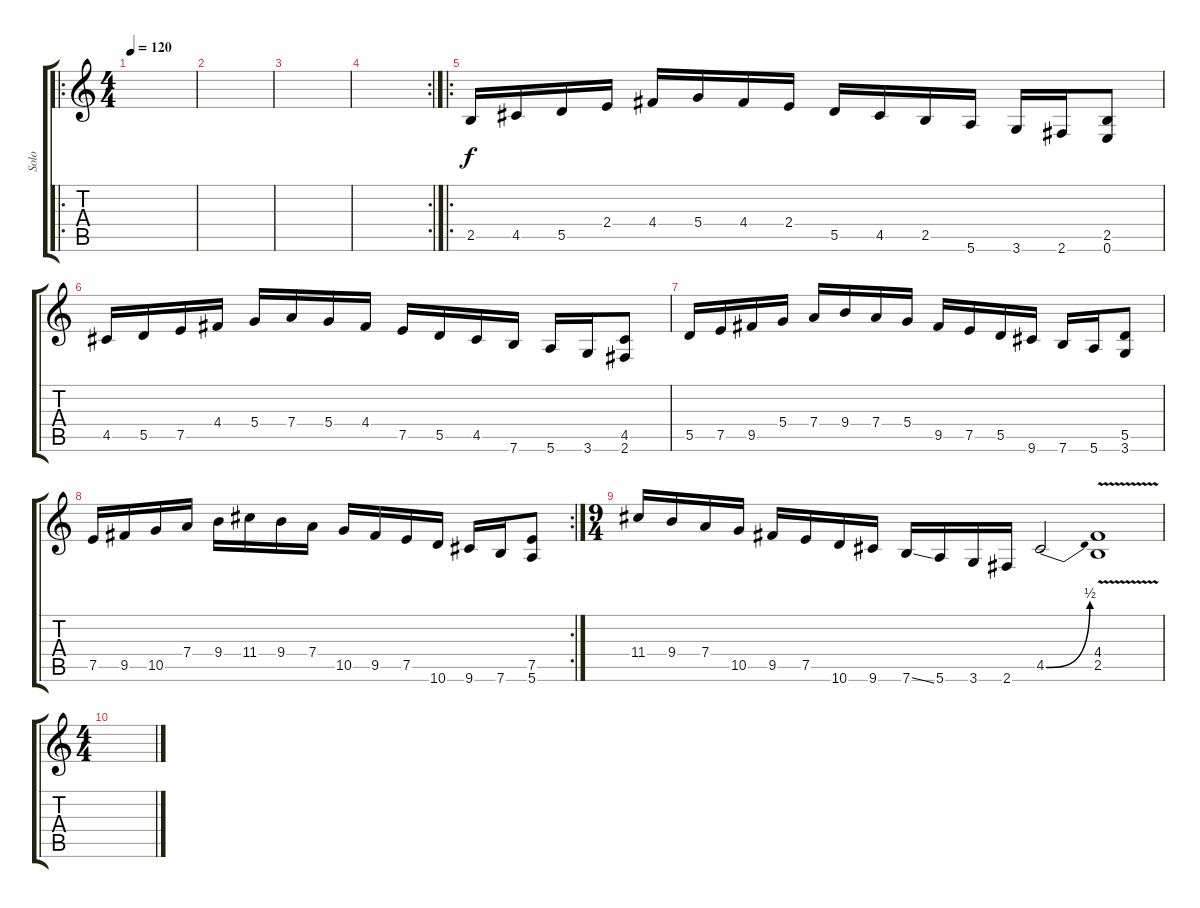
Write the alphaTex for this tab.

\track ("Solo" "Solo") {instrument overdrivenguitar}
\staff {score tabs}
\tuning (E4 B3 G3 D3 A2 E2) {hide}
\ro
\ts (4 4)
\tempo 120
\clef g2
\ks c
|
|
|
\rc 2
|
\ro
2.5.16 4.5.16 5.5.16 2.4.16 4.4.16 5.4.16 4.4.16 2.4.16 5.5.16 4.5.16 2.5.16 5.6.16 3.6.16 2.6.16 (2.5 0.6).8 |
4.5.16 5.5.16 7.5.16 4.4.16 5.4.16 7.4.16 5.4.16 4.4.16 7.5.16 5.5.16 4.5.16 7.6.16 5.6.16 3.6.16 (4.5 2.6).8 |
5.5.16 7.5.16 9.5.16 5.4.16 7.4.16 9.4.16 7.4.16 5.4.16 9.5.16 7.5.16 5.5.16 9.6.16 7.6.16 5.6.16 (5.5 3.6).8 |
\rc 2
7.5.16 9.5.16 10.5.16 7.4.16 9.4.16 11.4.16 9.4.16 7.4.16 10.5.16 9.5.16 7.5.16 10.6.16 9.6.16 7.6.16 (7.5 5.6).8 |
\ts (9 4)
11.4.16 9.4.16 7.4.16 10.5.16 9.5.16 7.5.16 10.6.16 9.6.16 7.6{ss}.16 5.6.16 3.6.16 2.6.16 4.5{be (bend 0 0 60 2)}.2 (4.4{v} 2.5{v}).1 |
\ts (4 4)
